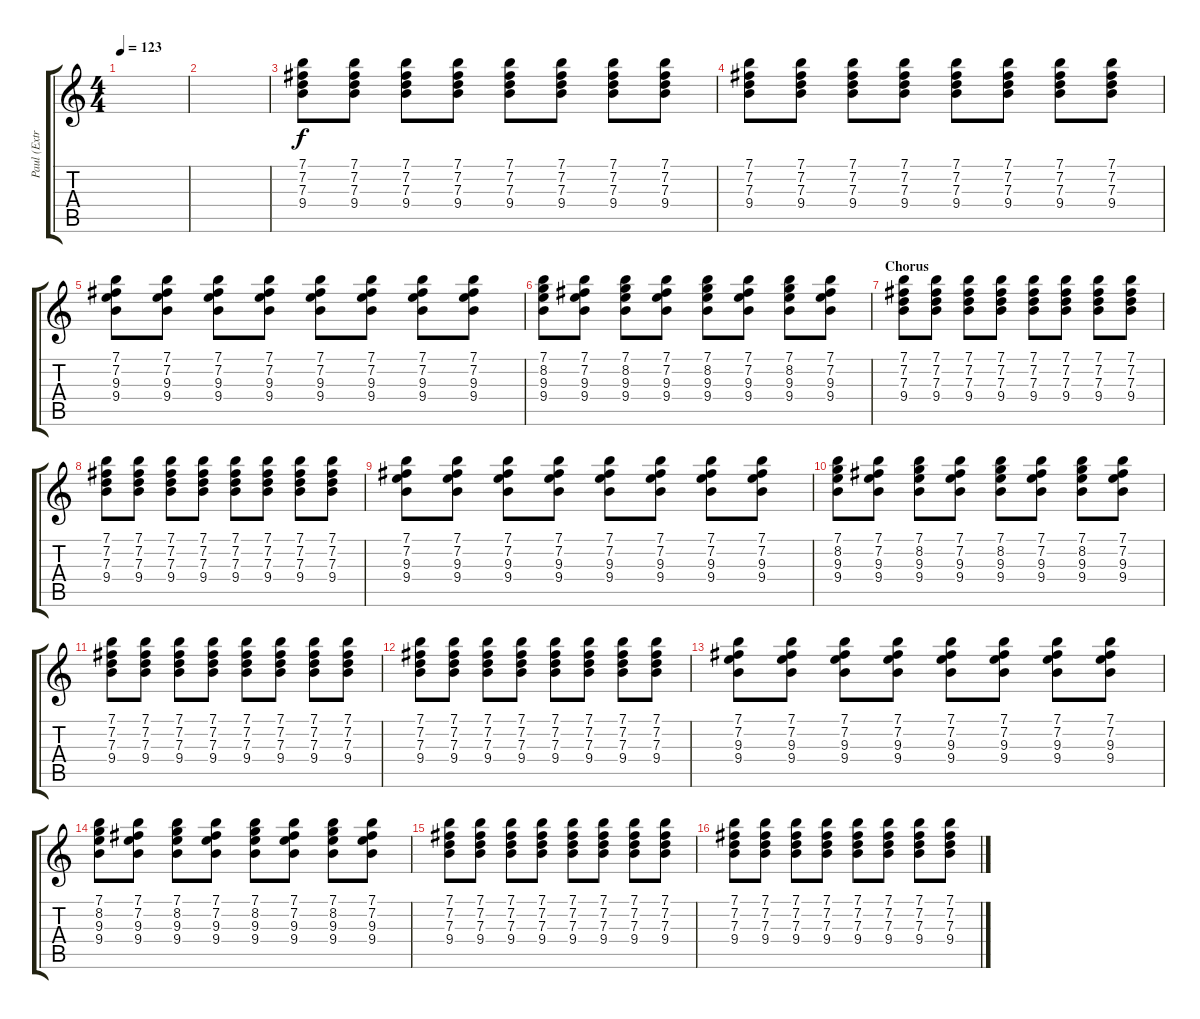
\track ("Paul (Extra Guitar)" "Paul (Extr") {instrument overdrivenguitar}
\staff {score tabs}
\tuning (E4 B3 G3 D3 A2 E2) {hide}
\ts (4 4)
\tempo 123
\clef g2
\ks c
|
|
(7.1 7.2 7.3 9.4).8 (7.1 7.2 7.3 9.4).8 (7.1 7.2 7.3 9.4).8 (7.1 7.2 7.3 9.4).8 (7.1 7.2 7.3 9.4).8 (7.1 7.2 7.3 9.4).8 (7.1 7.2 7.3 9.4).8 (7.1 7.2 7.3 9.4).8 |
(7.1 7.2 7.3 9.4).8 (7.1 7.2 7.3 9.4).8 (7.1 7.2 7.3 9.4).8 (7.1 7.2 7.3 9.4).8 (7.1 7.2 7.3 9.4).8 (7.1 7.2 7.3 9.4).8 (7.1 7.2 7.3 9.4).8 (7.1 7.2 7.3 9.4).8 |
(7.1 7.2 9.3 9.4).8 (7.1 7.2 9.3 9.4).8 (7.1 7.2 9.3 9.4).8 (7.1 7.2 9.3 9.4).8 (7.1 7.2 9.3 9.4).8 (7.1 7.2 9.3 9.4).8 (7.1 7.2 9.3 9.4).8 (7.1 7.2 9.3 9.4).8 |
(7.1 8.2 9.3 9.4).8 (7.1 7.2 9.3 9.4).8 (7.1 8.2 9.3 9.4).8 (7.1 7.2 9.3 9.4).8 (7.1 8.2 9.3 9.4).8 (7.1 7.2 9.3 9.4).8 (7.1 8.2 9.3 9.4).8 (7.1 7.2 9.3 9.4).8 |
\section ("" "Chorus")
(7.1 7.2 7.3 9.4).8 (7.1 7.2 7.3 9.4).8 (7.1 7.2 7.3 9.4).8 (7.1 7.2 7.3 9.4).8 (7.1 7.2 7.3 9.4).8 (7.1 7.2 7.3 9.4).8 (7.1 7.2 7.3 9.4).8 (7.1 7.2 7.3 9.4).8 |
(7.1 7.2 7.3 9.4).8 (7.1 7.2 7.3 9.4).8 (7.1 7.2 7.3 9.4).8 (7.1 7.2 7.3 9.4).8 (7.1 7.2 7.3 9.4).8 (7.1 7.2 7.3 9.4).8 (7.1 7.2 7.3 9.4).8 (7.1 7.2 7.3 9.4).8 |
(7.1 7.2 9.3 9.4).8 (7.1 7.2 9.3 9.4).8 (7.1 7.2 9.3 9.4).8 (7.1 7.2 9.3 9.4).8 (7.1 7.2 9.3 9.4).8 (7.1 7.2 9.3 9.4).8 (7.1 7.2 9.3 9.4).8 (7.1 7.2 9.3 9.4).8 |
(7.1 8.2 9.3 9.4).8 (7.1 7.2 9.3 9.4).8 (7.1 8.2 9.3 9.4).8 (7.1 7.2 9.3 9.4).8 (7.1 8.2 9.3 9.4).8 (7.1 7.2 9.3 9.4).8 (7.1 8.2 9.3 9.4).8 (7.1 7.2 9.3 9.4).8 |
(7.1 7.2 7.3 9.4).8 (7.1 7.2 7.3 9.4).8 (7.1 7.2 7.3 9.4).8 (7.1 7.2 7.3 9.4).8 (7.1 7.2 7.3 9.4).8 (7.1 7.2 7.3 9.4).8 (7.1 7.2 7.3 9.4).8 (7.1 7.2 7.3 9.4).8 |
(7.1 7.2 7.3 9.4).8 (7.1 7.2 7.3 9.4).8 (7.1 7.2 7.3 9.4).8 (7.1 7.2 7.3 9.4).8 (7.1 7.2 7.3 9.4).8 (7.1 7.2 7.3 9.4).8 (7.1 7.2 7.3 9.4).8 (7.1 7.2 7.3 9.4).8 |
(7.1 7.2 9.3 9.4).8 (7.1 7.2 9.3 9.4).8 (7.1 7.2 9.3 9.4).8 (7.1 7.2 9.3 9.4).8 (7.1 7.2 9.3 9.4).8 (7.1 7.2 9.3 9.4).8 (7.1 7.2 9.3 9.4).8 (7.1 7.2 9.3 9.4).8 |
(7.1 8.2 9.3 9.4).8 (7.1 7.2 9.3 9.4).8 (7.1 8.2 9.3 9.4).8 (7.1 7.2 9.3 9.4).8 (7.1 8.2 9.3 9.4).8 (7.1 7.2 9.3 9.4).8 (7.1 8.2 9.3 9.4).8 (7.1 7.2 9.3 9.4).8 |
(7.1 7.2 7.3 9.4).8 (7.1 7.2 7.3 9.4).8 (7.1 7.2 7.3 9.4).8 (7.1 7.2 7.3 9.4).8 (7.1 7.2 7.3 9.4).8 (7.1 7.2 7.3 9.4).8 (7.1 7.2 7.3 9.4).8 (7.1 7.2 7.3 9.4).8 |
(7.1 7.2 7.3 9.4).8 (7.1 7.2 7.3 9.4).8 (7.1 7.2 7.3 9.4).8 (7.1 7.2 7.3 9.4).8 (7.1 7.2 7.3 9.4).8 (7.1 7.2 7.3 9.4).8 (7.1 7.2 7.3 9.4).8 (7.1 7.2 7.3 9.4).8
